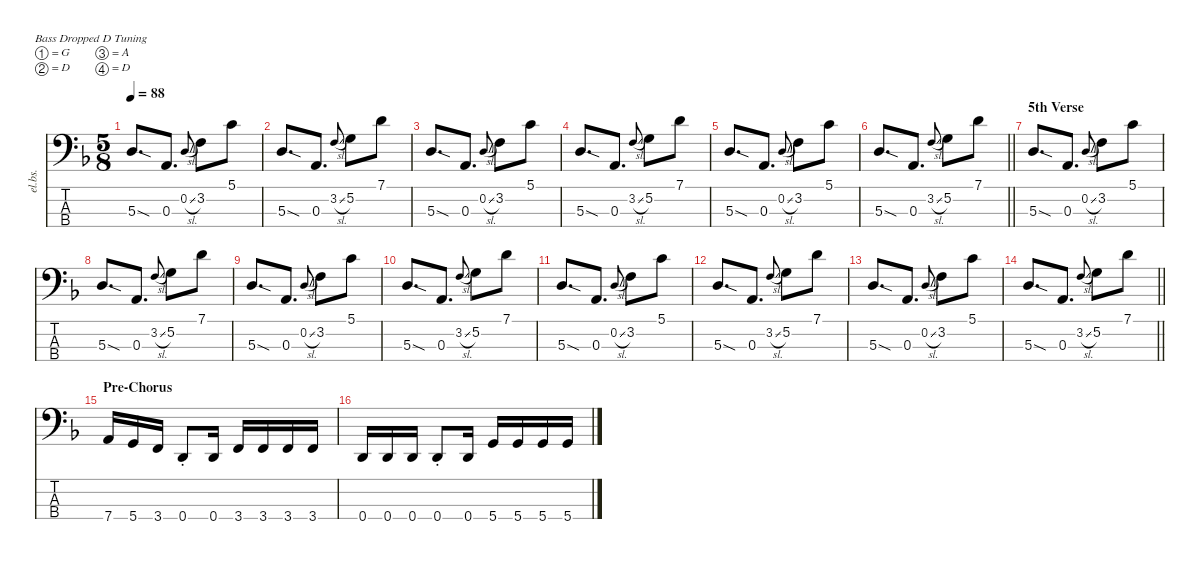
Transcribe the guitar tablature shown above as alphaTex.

\defaultSystemsLayout 4
\hideDynamics
\bracketExtendMode nobrackets
\otherSystemsTrackNameOrientation horizontal
\track ("Bass w/ whammy" "el.bs.") {instrument electricbasspick}
\staff {score tabs}
\tuning (G2 D2 A1 D1)
\ts (5 8)
\tempo 88
\clef f4
\ks dminor
5.3{sod acc forcenatural}.8{d dy f beam Up} 0.3{acc forcenatural}.8{d beam Up} 0.2{sl acc forcenatural}.8{gr onbeat dy mf beam Up} 3.2{acc forcenatural}.8{dy f beam Down beam merge} 5.1{acc forcenatural}.8{beam Down} |
5.3{sod acc forcenatural}.8{d beam Up} 0.3{acc forcenatural}.8{d beam Up} 3.2{sl acc forcenatural}.8{gr onbeat dy mf beam Up} 5.2{acc forcenatural}.8{dy f beam Down beam merge} 7.1{acc forcenatural}.8{beam Down} |
5.3{sod acc forcenatural}.8{d beam Up} 0.3{acc forcenatural}.8{d beam Up} 0.2{sl acc forcenatural}.8{gr onbeat dy mf beam Up} 3.2{acc forcenatural}.8{dy f beam Down beam merge} 5.1{acc forcenatural}.8{beam Down} |
5.3{sod acc forcenatural}.8{d beam Up} 0.3{acc forcenatural}.8{d beam Up} 3.2{sl acc forcenatural}.8{gr onbeat dy mf beam Up} 5.2{acc forcenatural}.8{dy f beam Down beam merge} 7.1{acc forcenatural}.8{beam Down} |
5.3{sod acc forcenatural}.8{d beam Up} 0.3{acc forcenatural}.8{d beam Up} 0.2{sl acc forcenatural}.8{gr onbeat dy mf beam Up} 3.2{acc forcenatural}.8{dy f beam Down beam merge} 5.1{acc forcenatural}.8{beam Down} |
\barLineRight lightlight
5.3{sod acc forcenatural}.8{d beam Up} 0.3{acc forcenatural}.8{d beam Up} 3.2{sl acc forcenatural}.8{gr onbeat dy mf beam Up} 5.2{acc forcenatural}.8{dy f beam Down beam merge} 7.1{acc forcenatural}.8{beam Down} |
\section ("" "5th Verse")
5.3{sod acc forcenatural}.8{d beam Up} 0.3{acc forcenatural}.8{d beam Up} 0.2{sl acc forcenatural}.8{gr onbeat dy mf beam Up} 3.2{acc forcenatural}.8{dy f beam Down beam merge} 5.1{acc forcenatural}.8{beam Down} |
5.3{sod acc forcenatural}.8{d beam Up} 0.3{acc forcenatural}.8{d beam Up} 3.2{sl acc forcenatural}.8{gr onbeat dy mf beam Up} 5.2{acc forcenatural}.8{dy f beam Down beam merge} 7.1{acc forcenatural}.8{beam Down} |
5.3{sod acc forcenatural}.8{d beam Up} 0.3{acc forcenatural}.8{d beam Up} 0.2{sl acc forcenatural}.8{gr onbeat dy mf beam Up} 3.2{acc forcenatural}.8{dy f beam Down beam merge} 5.1{acc forcenatural}.8{beam Down} |
5.3{sod acc forcenatural}.8{d beam Up} 0.3{acc forcenatural}.8{d beam Up} 3.2{sl acc forcenatural}.8{gr onbeat dy mf beam Up} 5.2{acc forcenatural}.8{dy f beam Down beam merge} 7.1{acc forcenatural}.8{beam Down} |
5.3{sod acc forcenatural}.8{d beam Up} 0.3{acc forcenatural}.8{d beam Up} 0.2{sl acc forcenatural}.8{gr onbeat dy mf beam Up} 3.2{acc forcenatural}.8{dy f beam Down beam merge} 5.1{acc forcenatural}.8{beam Down} |
5.3{sod acc forcenatural}.8{d beam Up} 0.3{acc forcenatural}.8{d beam Up} 3.2{sl acc forcenatural}.8{gr onbeat dy mf beam Up} 5.2{acc forcenatural}.8{dy f beam Down beam merge} 7.1{acc forcenatural}.8{beam Down} |
5.3{sod acc forcenatural}.8{d beam Up} 0.3{acc forcenatural}.8{d beam Up} 0.2{sl acc forcenatural}.8{gr onbeat dy mf beam Up} 3.2{acc forcenatural}.8{dy f beam Down beam merge} 5.1{acc forcenatural}.8{beam Down} |
\barLineRight lightlight
5.3{sod acc forcenatural}.8{d beam Up} 0.3{acc forcenatural}.8{d beam Up} 3.2{sl acc forcenatural}.8{gr onbeat dy mf beam Up} 5.2{acc forcenatural}.8{dy f beam Down beam merge} 7.1{acc forcenatural}.8{beam Down} |
\section ("" "Pre-Chorus")
7.4{acc forcenatural}.16{beam Up} 5.4{acc forcenatural}.16{beam Up beam merge} 3.4{acc forcenatural}.16{beam Up beam split} 0.4{st acc forcenatural}.8{beam Up beam merge} 0.4{acc forcenatural}.16{beam Up beam split} 3.4{acc forcenatural}.16{beam Up} 3.4{acc forcenatural}.16{beam Up beam merge} 3.4{acc forcenatural}.16{beam Up} 3.4{acc forcenatural}.16{beam Up} |
0.4{acc forcenatural}.16{beam Up} 0.4{acc forcenatural}.16{beam Up beam merge} 0.4{acc forcenatural}.16{beam Up beam split} 0.4{st acc forcenatural}.8{beam Up beam merge} 0.4{acc forcenatural}.16{beam Up beam split} 5.4{acc forcenatural}.16{beam Up} 5.4{acc forcenatural}.16{beam Up beam merge} 5.4{acc forcenatural}.16{beam Up} 5.4{acc forcenatural}.16{beam Up}
